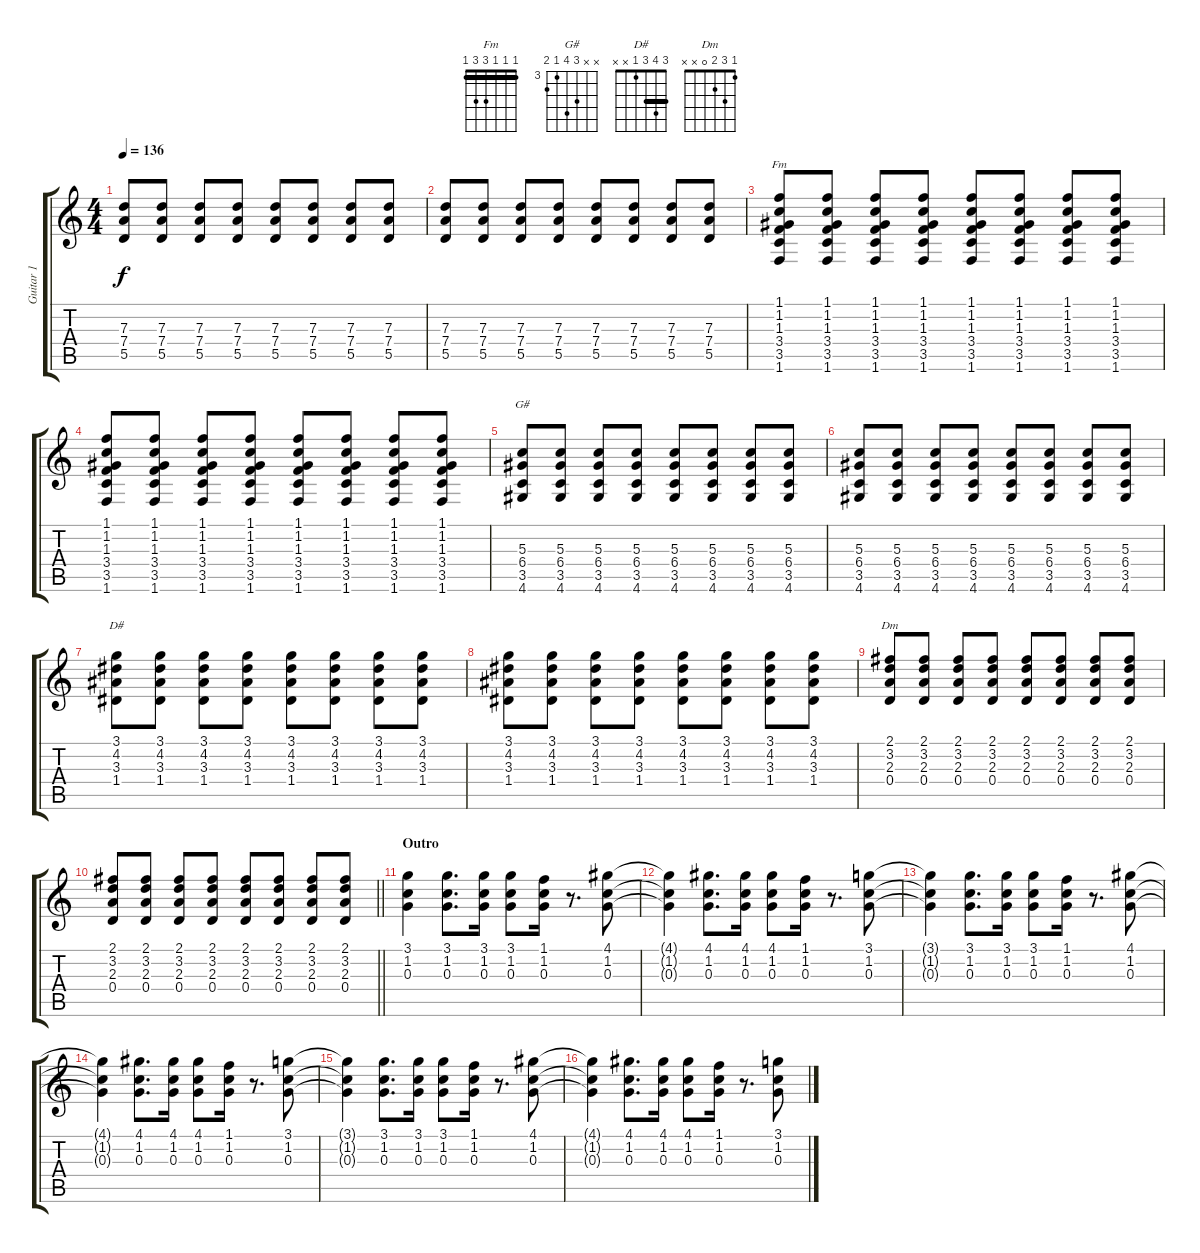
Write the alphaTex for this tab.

\track ("Guitar 1" "Guitar 1") {instrument distortionguitar}
\staff {score tabs}
\tuning (E4 B3 G3 D3 A2 E2) {hide}
\chord ("Fm" 1 1 1 3 3 1) {barre 1}
\chord ("G#" x x 5 6 3 4) {firstfret 3}
\chord ("D#" 3 4 3 1 x x) {barre 3}
\chord ("Dm" 1 3 2 0 x x)
\ts (4 4)
\tempo 136
\clef g2
\ks c
(7.3 7.4 5.5).8{dy f} (7.3 7.4 5.5).8 (7.3 7.4 5.5).8 (7.3 7.4 5.5).8 (7.3 7.4 5.5).8 (7.3 7.4 5.5).8 (7.3 7.4 5.5).8 (7.3 7.4 5.5).8 |
(7.3 7.4 5.5).8 (7.3 7.4 5.5).8 (7.3 7.4 5.5).8 (7.3 7.4 5.5).8 (7.3 7.4 5.5).8 (7.3 7.4 5.5).8 (7.3 7.4 5.5).8 (7.3 7.4 5.5).8 |
(1.1 1.2 1.3 3.4 3.5 1.6).8{ch "Fm"} (1.1 1.2 1.3 3.4 3.5 1.6).8 (1.1 1.2 1.3 3.4 3.5 1.6).8 (1.1 1.2 1.3 3.4 3.5 1.6).8 (1.1 1.2 1.3 3.4 3.5 1.6).8 (1.1 1.2 1.3 3.4 3.5 1.6).8 (1.1 1.2 1.3 3.4 3.5 1.6).8 (1.1 1.2 1.3 3.4 3.5 1.6).8 |
(1.1 1.2 1.3 3.4 3.5 1.6).8 (1.1 1.2 1.3 3.4 3.5 1.6).8 (1.1 1.2 1.3 3.4 3.5 1.6).8 (1.1 1.2 1.3 3.4 3.5 1.6).8 (1.1 1.2 1.3 3.4 3.5 1.6).8 (1.1 1.2 1.3 3.4 3.5 1.6).8 (1.1 1.2 1.3 3.4 3.5 1.6).8 (1.1 1.2 1.3 3.4 3.5 1.6).8 |
(5.3 6.4 3.5 4.6).8{ch "G#"} (5.3 6.4 3.5 4.6).8 (5.3 6.4 3.5 4.6).8 (5.3 6.4 3.5 4.6).8 (5.3 6.4 3.5 4.6).8 (5.3 6.4 3.5 4.6).8 (5.3 6.4 3.5 4.6).8 (5.3 6.4 3.5 4.6).8 |
(5.3 6.4 3.5 4.6).8 (5.3 6.4 3.5 4.6).8 (5.3 6.4 3.5 4.6).8 (5.3 6.4 3.5 4.6).8 (5.3 6.4 3.5 4.6).8 (5.3 6.4 3.5 4.6).8 (5.3 6.4 3.5 4.6).8 (5.3 6.4 3.5 4.6).8 |
(3.1 4.2 3.3 1.4).8{ch "D#"} (3.1 4.2 3.3 1.4).8 (3.1 4.2 3.3 1.4).8 (3.1 4.2 3.3 1.4).8 (3.1 4.2 3.3 1.4).8 (3.1 4.2 3.3 1.4).8 (3.1 4.2 3.3 1.4).8 (3.1 4.2 3.3 1.4).8 |
(3.1 4.2 3.3 1.4).8 (3.1 4.2 3.3 1.4).8 (3.1 4.2 3.3 1.4).8 (3.1 4.2 3.3 1.4).8 (3.1 4.2 3.3 1.4).8 (3.1 4.2 3.3 1.4).8 (3.1 4.2 3.3 1.4).8 (3.1 4.2 3.3 1.4).8 |
(2.1 3.2 2.3 0.4).8{ch "Dm"} (2.1 3.2 2.3 0.4).8 (2.1 3.2 2.3 0.4).8 (2.1 3.2 2.3 0.4).8 (2.1 3.2 2.3 0.4).8 (2.1 3.2 2.3 0.4).8 (2.1 3.2 2.3 0.4).8 (2.1 3.2 2.3 0.4).8 |
\barLineRight lightlight
(2.1 3.2 2.3 0.4).8 (2.1 3.2 2.3 0.4).8 (2.1 3.2 2.3 0.4).8 (2.1 3.2 2.3 0.4).8 (2.1 3.2 2.3 0.4).8 (2.1 3.2 2.3 0.4).8 (2.1 3.2 2.3 0.4).8 (2.1 3.2 2.3 0.4).8 |
\section ("" "Outro")
(3.1 1.2 0.3).4 (3.1 1.2 0.3).8{d} (3.1 1.2 0.3).16 (3.1 1.2 0.3).8 (1.1 1.2 0.3).16 r.8{d} (4.1 1.2 0.3).8 |
(4.1{t} 1.2{t} 0.3{t}).4 (4.1 1.2 0.3).8{d} (4.1 1.2 0.3).16 (4.1 1.2 0.3).8 (1.1 1.2 0.3).16 r.8{d} (3.1 1.2 0.3).8 |
(3.1{t} 1.2{t} 0.3{t}).4 (3.1 1.2 0.3).8{d} (3.1 1.2 0.3).16 (3.1 1.2 0.3).8 (1.1 1.2 0.3).16 r.8{d} (4.1 1.2 0.3).8 |
(4.1{t} 1.2{t} 0.3{t}).4 (4.1 1.2 0.3).8{d} (4.1 1.2 0.3).16 (4.1 1.2 0.3).8 (1.1 1.2 0.3).16 r.8{d} (3.1 1.2 0.3).8 |
(3.1{t} 1.2{t} 0.3{t}).4 (3.1 1.2 0.3).8{d} (3.1 1.2 0.3).16 (3.1 1.2 0.3).8 (1.1 1.2 0.3).16 r.8{d} (4.1 1.2 0.3).8 |
(4.1{t} 1.2{t} 0.3{t}).4 (4.1 1.2 0.3).8{d} (4.1 1.2 0.3).16 (4.1 1.2 0.3).8 (1.1 1.2 0.3).16 r.8{d} (3.1 1.2 0.3).8
